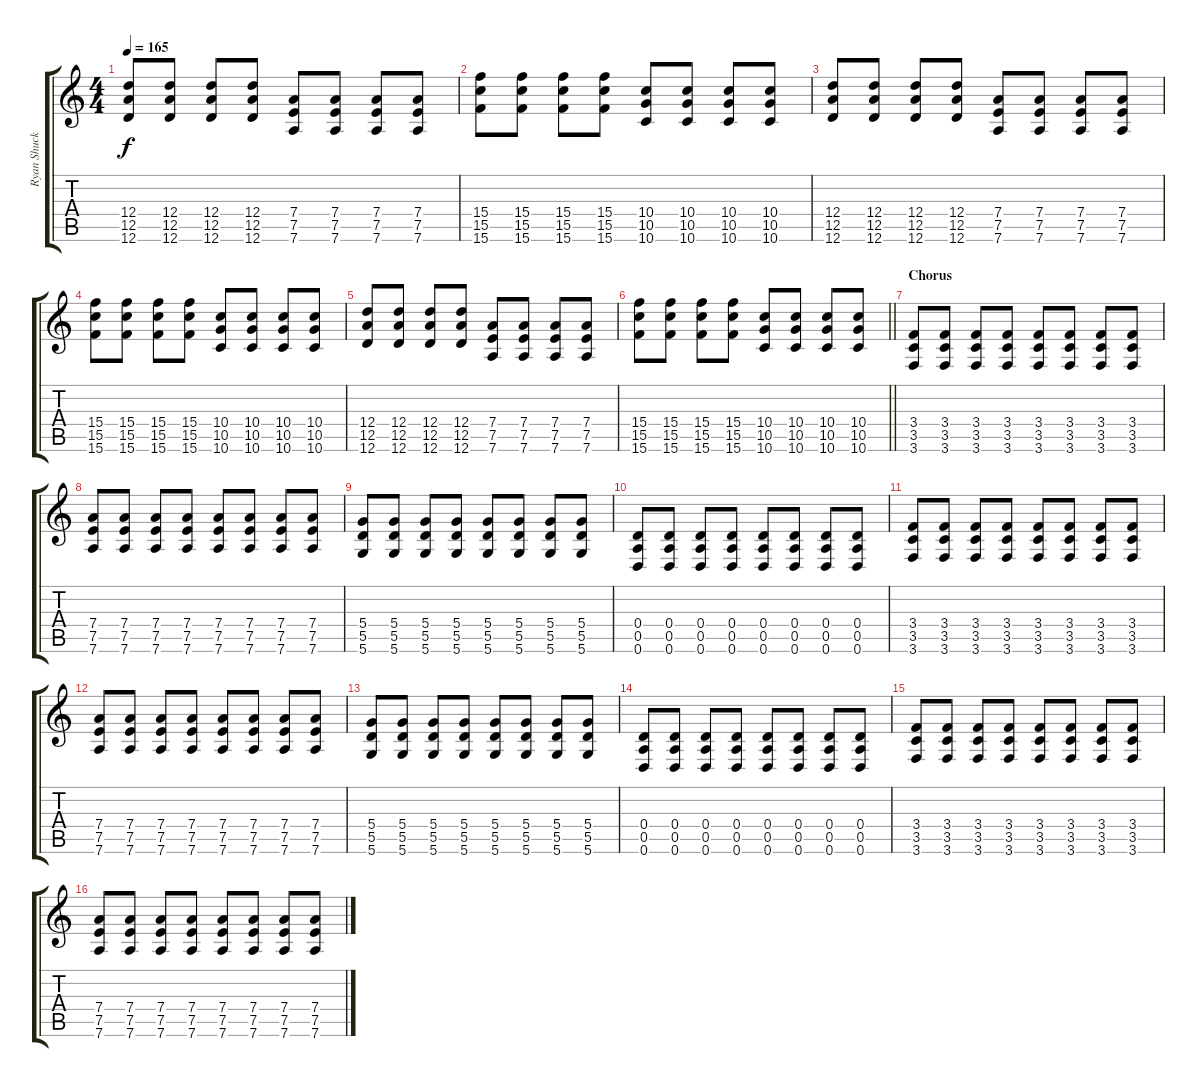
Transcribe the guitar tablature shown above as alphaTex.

\track ("Ryan Shuck-Rhythm Guitar" "Ryan Shuck") {instrument distortionguitar}
\staff {score tabs}
\tuning (E4 B3 G3 D3 A2 D2) {hide}
\ts (4 4)
\tempo 165
\clef g2
\ks c
(12.4 12.5 12.6).8{dy f} (12.4 12.5 12.6).8 (12.4 12.5 12.6).8 (12.4 12.5 12.6).8 (7.4 7.5 7.6).8 (7.4 7.5 7.6).8 (7.4 7.5 7.6).8 (7.4 7.5 7.6).8 |
(15.4 15.5 15.6).8 (15.4 15.5 15.6).8 (15.4 15.5 15.6).8 (15.4 15.5 15.6).8 (10.4 10.5 10.6).8 (10.4 10.5 10.6).8 (10.4 10.5 10.6).8 (10.4 10.5 10.6).8 |
(12.4 12.5 12.6).8 (12.4 12.5 12.6).8 (12.4 12.5 12.6).8 (12.4 12.5 12.6).8 (7.4 7.5 7.6).8 (7.4 7.5 7.6).8 (7.4 7.5 7.6).8 (7.4 7.5 7.6).8 |
(15.4 15.5 15.6).8 (15.4 15.5 15.6).8 (15.4 15.5 15.6).8 (15.4 15.5 15.6).8 (10.4 10.5 10.6).8 (10.4 10.5 10.6).8 (10.4 10.5 10.6).8 (10.4 10.5 10.6).8 |
(12.4 12.5 12.6).8 (12.4 12.5 12.6).8 (12.4 12.5 12.6).8 (12.4 12.5 12.6).8 (7.4 7.5 7.6).8 (7.4 7.5 7.6).8 (7.4 7.5 7.6).8 (7.4 7.5 7.6).8 |
\barLineRight lightlight
(15.4 15.5 15.6).8 (15.4 15.5 15.6).8 (15.4 15.5 15.6).8 (15.4 15.5 15.6).8 (10.4 10.5 10.6).8 (10.4 10.5 10.6).8 (10.4 10.5 10.6).8 (10.4 10.5 10.6).8 |
\section ("" "Chorus")
(3.4 3.5 3.6).8 (3.4 3.5 3.6).8 (3.4 3.5 3.6).8 (3.4 3.5 3.6).8 (3.4 3.5 3.6).8 (3.4 3.5 3.6).8 (3.4 3.5 3.6).8 (3.4 3.5 3.6).8 |
(7.4 7.5 7.6).8 (7.4 7.5 7.6).8 (7.4 7.5 7.6).8 (7.4 7.5 7.6).8 (7.4 7.5 7.6).8 (7.4 7.5 7.6).8 (7.4 7.5 7.6).8 (7.4 7.5 7.6).8 |
(5.4 5.5 5.6).8 (5.4 5.5 5.6).8 (5.4 5.5 5.6).8 (5.4 5.5 5.6).8 (5.4 5.5 5.6).8 (5.4 5.5 5.6).8 (5.4 5.5 5.6).8 (5.4 5.5 5.6).8 |
(0.4 0.5 0.6).8 (0.4 0.5 0.6).8 (0.4 0.5 0.6).8 (0.4 0.5 0.6).8 (0.4 0.5 0.6).8 (0.4 0.5 0.6).8 (0.4 0.5 0.6).8 (0.4 0.5 0.6).8 |
(3.4 3.5 3.6).8 (3.4 3.5 3.6).8 (3.4 3.5 3.6).8 (3.4 3.5 3.6).8 (3.4 3.5 3.6).8 (3.4 3.5 3.6).8 (3.4 3.5 3.6).8 (3.4 3.5 3.6).8 |
(7.4 7.5 7.6).8 (7.4 7.5 7.6).8 (7.4 7.5 7.6).8 (7.4 7.5 7.6).8 (7.4 7.5 7.6).8 (7.4 7.5 7.6).8 (7.4 7.5 7.6).8 (7.4 7.5 7.6).8 |
(5.4 5.5 5.6).8 (5.4 5.5 5.6).8 (5.4 5.5 5.6).8 (5.4 5.5 5.6).8 (5.4 5.5 5.6).8 (5.4 5.5 5.6).8 (5.4 5.5 5.6).8 (5.4 5.5 5.6).8 |
(0.4 0.5 0.6).8 (0.4 0.5 0.6).8 (0.4 0.5 0.6).8 (0.4 0.5 0.6).8 (0.4 0.5 0.6).8 (0.4 0.5 0.6).8 (0.4 0.5 0.6).8 (0.4 0.5 0.6).8 |
(3.4 3.5 3.6).8 (3.4 3.5 3.6).8 (3.4 3.5 3.6).8 (3.4 3.5 3.6).8 (3.4 3.5 3.6).8 (3.4 3.5 3.6).8 (3.4 3.5 3.6).8 (3.4 3.5 3.6).8 |
(7.4 7.5 7.6).8 (7.4 7.5 7.6).8 (7.4 7.5 7.6).8 (7.4 7.5 7.6).8 (7.4 7.5 7.6).8 (7.4 7.5 7.6).8 (7.4 7.5 7.6).8 (7.4 7.5 7.6).8
